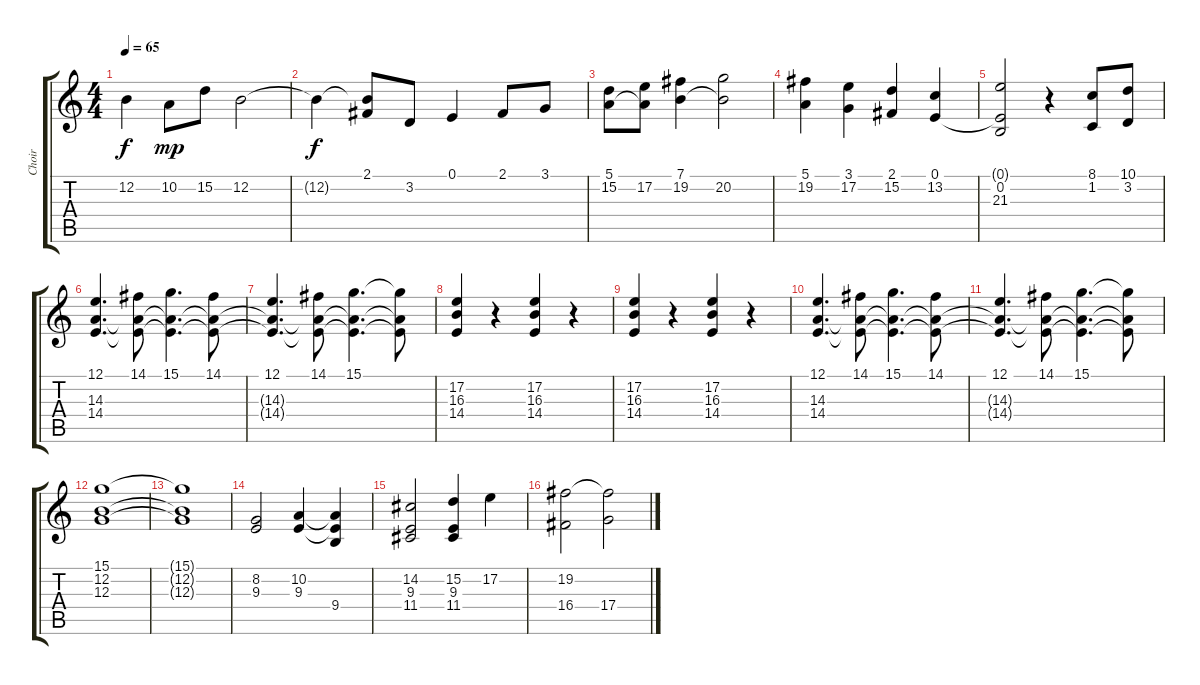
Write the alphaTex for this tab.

\track ("Choir" "Choir") {instrument choiraahs}
\staff {score tabs}
\tuning (E4 B3 G3 D3 A2 E2) {hide}
\ts (4 4)
\tempo 65
\clef g2
\ks c
12.2{t}.4{dy f} 10.2.8{dy mp} 15.2.8 12.2.2 |
12.2{t}.4{dy f} (2.1 12.2{t}).8 3.2.8 0.1.4 2.1.8 3.1.8 |
(5.1 15.2).8 (5.1{t} 17.2).8 (7.1 19.2).4 (7.1{t} 20.2).2 |
(5.1 19.2).4 (3.1 17.2).4 (2.1 15.2).4 (0.1 13.2).4 |
(0.1{t} 0.2 21.3).2 r.4 (8.1 1.2).8 (10.1 3.2).8 |
(12.1 14.3 14.4).4{d} (14.1 14.3{t} 14.4{t}).8 (15.1 14.3{t} 14.4{t}).4{d} (14.1 14.3{t} 14.4{t}).8 |
(12.1 14.3{t} 14.4{t}).4{d} (14.1 14.3{t} 14.4{t}).8 (15.1 14.3{t} 14.4{t}).4{d} (15.1{t} 14.3{t} 14.4{t}).8 |
(17.2 16.3 14.4).4 r.4 (17.2 16.3 14.4).4 r.4 |
(17.2 16.3 14.4).4 r.4 (17.2 16.3 14.4).4 r.4 |
(12.1 14.3 14.4).4{d} (14.1 14.3{t} 14.4{t}).8 (15.1 14.3{t} 14.4{t}).4{d} (14.1 14.3{t} 14.4{t}).8 |
(12.1 14.3{t} 14.4{t}).4{d} (14.1 14.3{t} 14.4{t}).8 (15.1 14.3{t} 14.4{t}).4{d} (15.1{t} 14.3{t} 14.4{t}).8 |
(15.1 12.2 12.3).1 |
(15.1{t} 12.2{t} 12.3{t}).1 |
(8.2 9.3).2 (10.2 9.3).4 (10.2{t} 9.3{t} 9.4).4 |
(14.2 9.3 11.4).2 (15.2 9.3 11.4).4 17.2.4 |
(19.2 16.4).2 (19.2{t} 17.4).2
